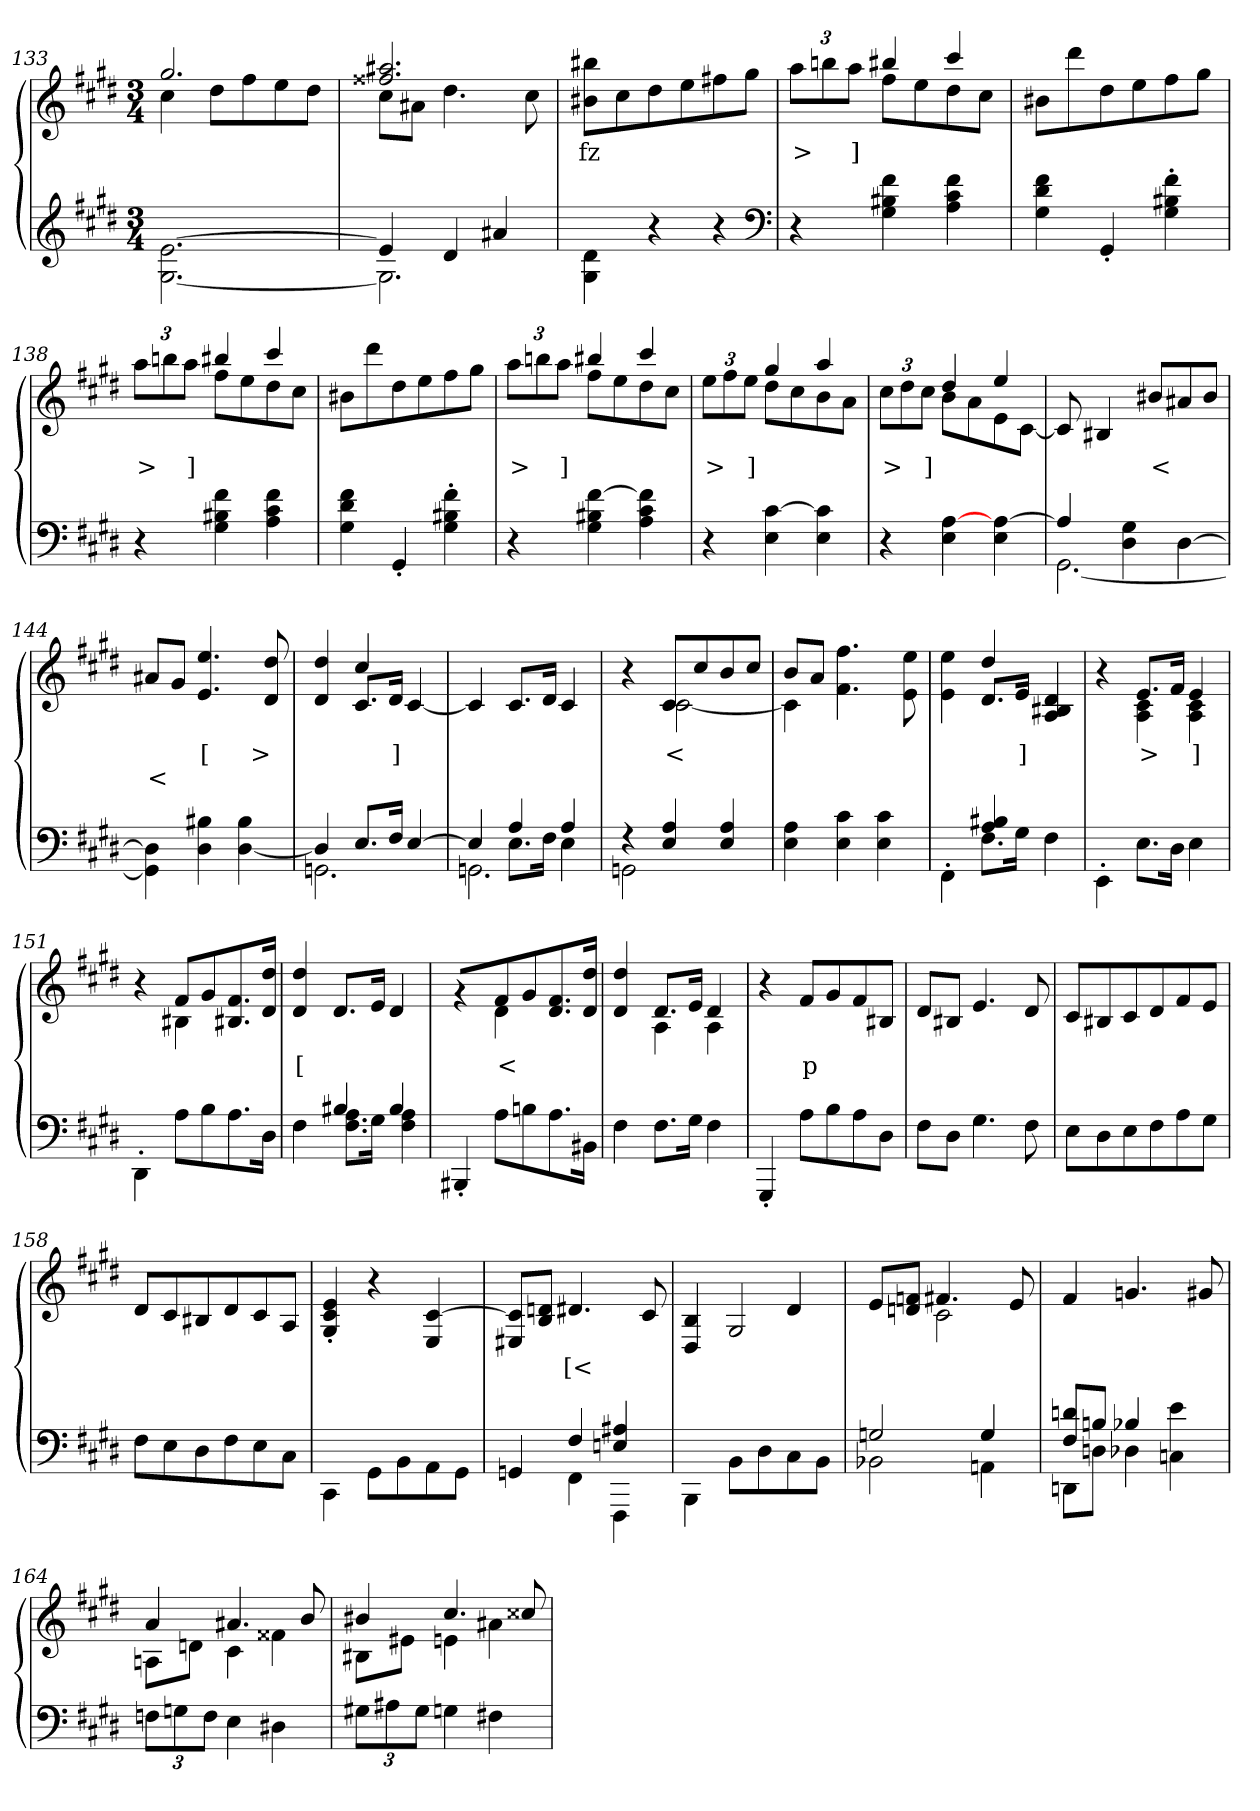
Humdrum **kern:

**kern	**kern	**text	**text
*part2	*part1	*part1	*part1
*staff2	*staff1	*staff1	*staff1
*clefG2	*clefG2	*	*
*k[f#c#g#d#]	*k[f#c#g#d#]	*	*
*c#:	*c#:	*	*
*M3/4	*M3/4	*	*
=133	=133	=133	=133
*	*^	*	*
[2.e\ [2.G#\	2.gg#	4cc#	.	.
.	.	8dd#L	.	.
.	.	8ff#	.	.
.	.	8ee	.	.
.	.	8dd#J	.	.
=134	=134	=134	=134	=134
*^	*	*	*	*
4e]	2.G#]	2.aa#X 2.ff##X	8cc#L	.	.
.	.	.	8a#J	.	.
4d#	.	.	4.dd#	.	.
4a#X	.	.	.	.	.
.	.	.	8cc#	.	.
*v	*v	*	*	*	*
*	*v	*v	*	*
=135	=135	=135	=135
4d#\ 4G#\	8bb#X 8b#XL	fz	.
.	8cc#	.	.
4r	8dd#	.	.
.	8ee	.	.
4r	8ff#X	.	.
.	8gg#J	.	.
*clefF4	*	*	*
=136	=136	=136	=136
*	*^	*	*
4r	4ryy	12aaL	>	.
.	.	12bbn	.	.
.	.	12aaJ	]	.
4G# 4B#X 4f#	4bb#X	8ff#L	.	.
.	.	8ee	.	.
4A 4c# 4f#	4ccc#	8dd#	.	.
.	.	8cc#J	.	.
*	*v	*v	*	*
=137	=137	=137	=137
4f# 4d# 4G#	8b#XL	.	.
.	8ddd#	.	.
4GG#'>	8dd#	.	.
.	8ee	.	.
4f#'> 4B#X'> 4G#'>	8ff#	.	.
.	8gg#J	.	.
=138	=138	=138	=138
*	*^	*	*
4r	4ryy	12aaL	>	.
.	.	12bbn	.	.
.	.	12aaJ	]	.
4G# 4B#X 4f#	4bb#X	8ff#L	.	.
.	.	8ee	.	.
4A 4c# 4f#	4ccc#	8dd#	.	.
.	.	8cc#J	.	.
*	*v	*v	*	*
=139	=139	=139	=139
4f# 4d# 4G#	8b#XL	.	.
.	8ddd#	.	.
4GG#'>	8dd#	.	.
.	8ee	.	.
4f#'> 4B#X'> 4G#'>	8ff#	.	.
.	8gg#J	.	.
=140	=140	=140	=140
*	*^	*	*
4r	4ryy	12aaL	>	.
.	.	12bbn	.	.
.	.	12aaJ	]	.
4G# 4B#X [4f#	4bb#X	8ff#L	.	.
.	.	8ee	.	.
4A 4c# 4f#]	4ccc#	8dd#	.	.
.	.	8cc#J	.	.
=141	=141	=141	=141	=141
4r	4ryy	12eeL	>	.
.	.	12ff#	.	.
.	.	12eeJ	]	.
4E [4c#	4gg#	8dd#L	.	.
.	.	8cc#	.	.
4E 4c#]	4aa	8b	.	.
.	.	8aJ	.	.
=142	=142	=142	=142	=142
4r	4ryy	12cc#L	>	.
.	.	12dd#	.	.
.	.	12cc#J	]	.
4E [4A	4dd#	8bL	.	.
.	.	8a	.	.
4E [4A	4ee	8e	.	.
.	.	[8c#J	.	.
*	*v	*v	*	*
=143	=143	=143	=143
*^	*	*	*
4A]	[2.GG#	8c#]	.	.
.	.	4B#X	.	.
4G#\ 4D#\	.	.	.	.
.	.	8b#L	<	.
[4D#\	.	8a#X	.	.
.	.	8b#J	.	.
*v	*v	*	*	*
=144	=144	=144	=144
4D#\] 4GG#\]	8a#XL	.	<
.	8g#J	.	.
4B#X 4D#	4.ee 4.e	[	.
4B# [4D#	.	.	.
.	8dd# 8d#	>	.
=145	=145	=145	=145
*^	*^	*	*
4D#]	2.GGn	4dd# 4d#	4ryy	.	.
8.EL	.	4cc#	8.c#/L	.	.
16F#Jk	.	.	16d#Jk	]	.
[4E	.	4ryy	[4c#/	.	.
*	*	*v	*v	*	*
=146	=146	=146	=146	=146
*	*^	*	*	*
4ryy	4E/]	2.GGn\	4c#]	.	.
4A	8.EL	.	8.c#L	.	.
.	16F#Jk	.	16d#Jk	.	.
4A	4E	.	4c#	.	.
*	*v	*v	*	*	*
=147	=147	=147	=147	=147
*	*	*^	*	*
4r	2GGn	4r	4ryy	.	.
4E 4A	.	8c#L	[2c#	<	.
.	.	8cc#	.	.	.
4E/ 4A/	4ryy	8b	.	.	.
.	.	8cc#J	.	.	.
*v	*v	*	*	*	*
=148	=148	=148	=148	=148
4A 4E	8bL	4c#]	.	.
.	8aJ	.	.	.
4c# 4E	4.ff#\ 4.f#\	2ryy	.	.
4c# 4E	.	.	.	.
.	8ee\ 8e\	.	.	.
=149	=149	=149	=149	=149
*^	*	*	*	*
4FF#'>\	4ryy	4ee\ 4e\	4ryy	.	.
4B#X 4A	8.F#L	4dd#	8.d#/L	.	.
.	16G#Jk	.	16eJk	]	.
4ryy	4F#	4ryy	4d# 4B#X 4A	.	.
*v	*v	*	*	*	*
=150	=150	=150	=150	=150
4EE'>\	4r	4ryy	.	.
8.EL	8.eL	4c# 4A	>	.
16D#Jk	16f#Jk	.	.	.
4E	4e	4c# 4A	]	.
=151	=151	=151	=151	=151
4DD#'>\	4r	4ryy	.	.
8AL	8f#L	4B#	.	.
8B	8g#	.	.	.
8.A	8.f# 8.B#X	4ryy	.	.
16D#Jk	16dd# 16d#Jk	.	.	.
*	*v	*v	*	*
=152	=152	=152	=152
*^	*	*	*
4ryy	4F#	4d# 4dd#	[	.
4B#X	8.F# 8.AL	8.d#L	.	.
.	16G#Jk	16eJk	.	.
4B#	4F# 4A	4d#	.	.
*v	*v	*	*	*
=153	=153	=153	=153
*	*^	*	*
4BBB#X'>	4r	4ryy	.	.
8AL	8f#L	4d#	<	.
8Bn	8g#	.	.	.
8.A	8.d# 8.f#	4ryy	.	.
16BB#XJk	16d# 16dd#JJ	.	.	.
=154	=154	=154	=154	=154
4F#	4d# 4dd#	4ryy	.	.
8.F#L	8.d#L	4A	.	.
16G#Jk	16eJk	.	.	.
4F#	4d#	4A	.	.
*	*v	*v	*	*
=155	=155	=155	=155
4GGG#'>	4r	.	.
8AL	8f#L	p	.
8B	8g#	.	.
8A	8f#	.	.
8D#J	8B#XJ	.	.
=156	=156	=156	=156
8F#L	8d#L	.	.
8D#J	8B#XJ	.	.
4.G#	4.e	.	.
8F#	8d#	.	.
=157	=157	=157	=157
8EL	8c#L	.	.
8D#	8B#X	.	.
8E	8c#	.	.
8F#	8d#	.	.
8A	8f#	.	.
8G#J	8eJ	.	.
=158	=158	=158	=158
8F#L	8d#L	.	.
8E	8c#	.	.
8D#	8B#X	.	.
8F#	8d#	.	.
8E	8c#	.	.
8C#J	8AJ	.	.
=159	=159	=159	=159
4CC#\	4e'> 4c#'> 4G#'>	.	.
8GG#\L	4r	.	.
8BB	.	.	.
8AA	[4c# 4E	.	.
8GG#J	.	.	.
=160	=160	=160	=160
*^	*	*	*
4ryy	4GGn	8c#] 8E#XL	.	.
.	.	8dn 8BJ	.	.
4F#	4FF#	4.d#X	[<	.
4A#X 4En	4FFF#\	.	.	.
.	.	8c#	.	.
*v	*v	*	*	*
=161	=161	=161	=161
*	*^	*	*
4BBB\	2ryy	4B/ 4D#/	.	.
8BB\L	.	2G#/	.	.
8D#	.	.	.	.
8C#	4d#	.	.	.
8BBJ	.	.	.	.
=162	=162	=162	=162	=162
*^	*	*	*	*
2Gn	2BB-X	8eL	4ryy	.	.
.	.	8fn 8dnJ	.	.	.
.	.	4.f#X	2c#	.	.
4G	4AAn	.	.	.	.
.	.	8e	.	.	.
*	*	*v	*v	*	*
=163	=163	=163	=163	=163
8dn 8F#L	8DDnL	4f#	.	.
8BnJ	8DnJ	.	.	.
4B-X	4D-X	4.gn	.	.
4e\	4Cn	.	.	.
.	.	8g#X	.	.
*v	*v	*	*	*
=164	=164	=164	=164
*	*^	*	*
12FnL	4a	8AnL	.	.
12Gn	.	.	.	.
.	.	8dnJ	.	.
12FJ	.	.	.	.
4E	4.a#X	4c#	.	.
4D#X	.	4f##X	.	.
.	8b	.	.	.
=165	=165	=165	=165	=165
12G#XL	4b#X	8B#L	.	.
12A#X	.	.	.	.
.	.	8e#XJ	.	.
12G#J	.	.	.	.
4Gn	4.cc#	4en	.	.
4F#X	.	4a#X	.	.
.	8cc##X	.	.	.
*	*v	*v	*	*
=	=	=	=
*-	*-	*-	*-
